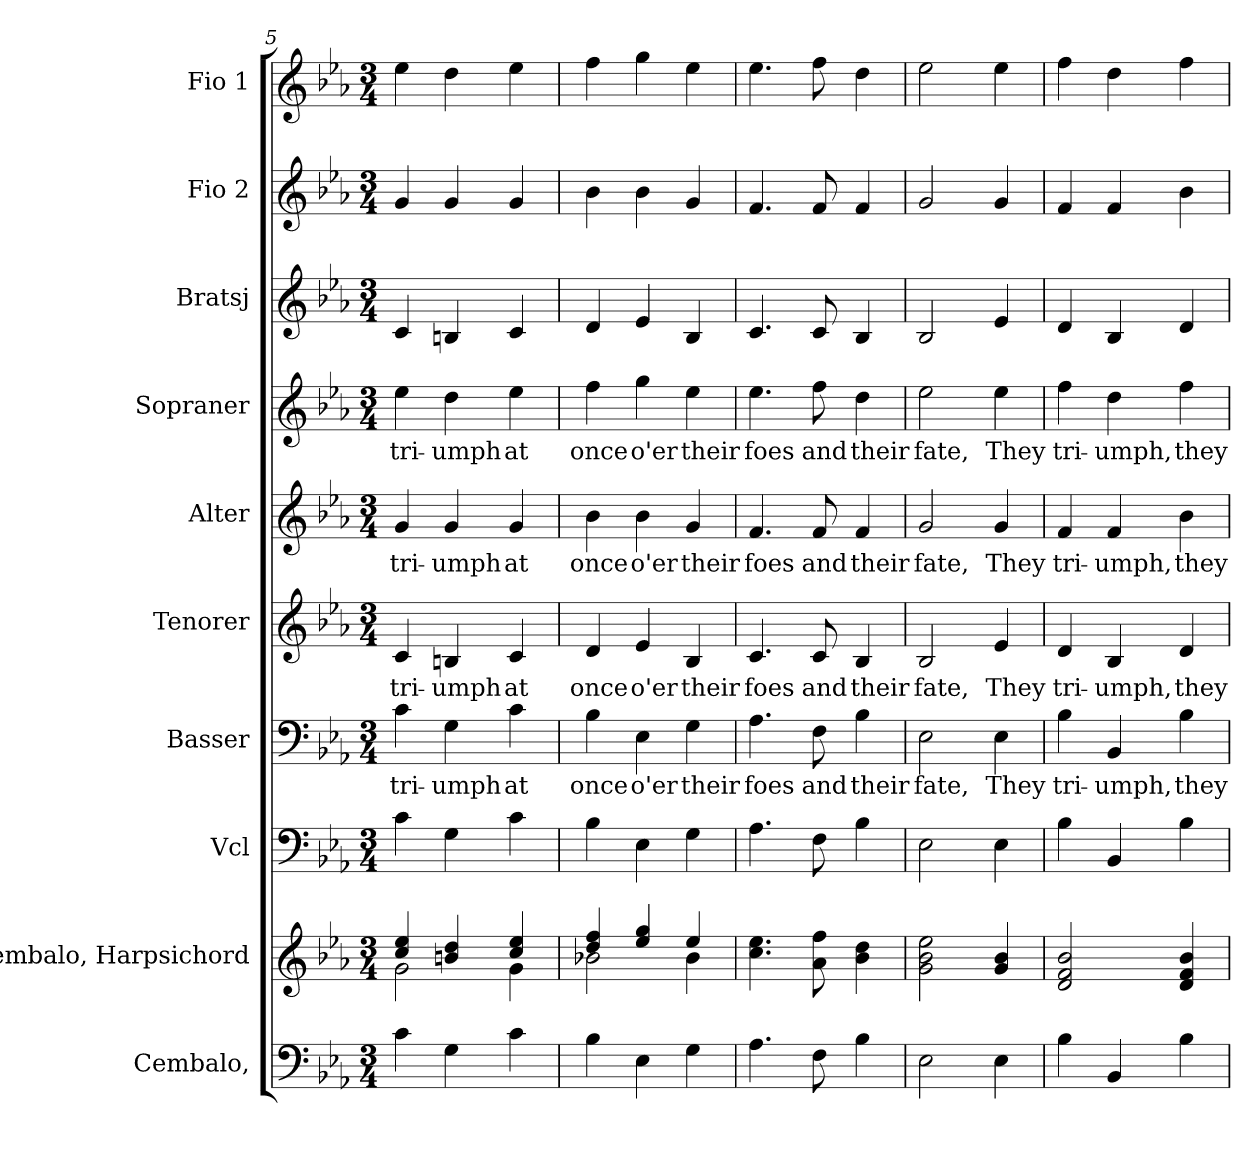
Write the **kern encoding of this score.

**kern	**kern	**kern	**kern	**text	**kern	**text	**kern	**text	**kern	**text	**kern	**kern	**kern
*part10	*part9	*part8	*part7	*part7	*part6	*part6	*part5	*part5	*part4	*part4	*part3	*part2	*part1
*staff10	*staff9	*staff8	*staff7	*staff7	*staff6	*staff6	*staff5	*staff5	*staff4	*staff4	*staff3	*staff2	*staff1
*I"Cembalo,	*I"Cembalo, Harpsichord	*I"Vcl	*I"Basser	*	*I"Tenorer	*	*I"Alter	*	*I"Sopraner	*	*I"Bratsj	*I"Fio 2	*I"Fio 1
*	*I'Hpschd	*I'Vc	*	*	*	*	*	*	*	*	*	*	*
*clefF4	*clefG2	*clefF4	*clefF4	*	*clefG2	*	*clefG2	*	*clefG2	*	*clefG2	*clefG2	*clefG2
*k[b-e-a-]	*k[b-e-a-]	*k[b-e-a-]	*k[b-e-a-]	*	*k[b-e-a-]	*	*k[b-e-a-]	*	*k[b-e-a-]	*	*k[b-e-a-]	*k[b-e-a-]	*k[b-e-a-]
*M3/4	*M3/4	*M3/4	*M3/4	*	*M3/4	*	*M3/4	*	*M3/4	*	*M3/4	*M3/4	*M3/4
=5	=5	=5	=5	=5	=5	=5	=5	=5	=5	=5	=5	=5	=5
*	*^	*	*	*	*	*	*	*	*	*	*	*	*
!	!	!	!	!	!LO:LY:b	!	!LO:LY:b	!	!LO:LY:b	!	!LO:LY:b	!	!	!
4c\	4cc/ 4ee-/	2g\	4c\	4c\	tri-	4c/	tri-	4g/	tri-	4ee-\	tri-	4c/	4g/	4ee-\
!	!	!	!	!	!LO:LY:b	!	!LO:LY:b	!	!LO:LY:b	!	!LO:LY:b	!	!	!
4G\	4bn/ 4dd/	.	4G\	4G\	-umph	4Bn/	-umph	4g/	-umph	4dd\	-umph	4Bn/	4g/	4dd\
!	!	!	!	!	!LO:LY:b	!	!LO:LY:b	!	!LO:LY:b	!	!LO:LY:b	!	!	!
4c\	4cc/ 4ee-/	4g\	4c\	4c\	at	4c/	at	4g/	at	4ee-\	at	4c/	4g/	4ee-\
!!LO:PB:g=z
=6	=6	=6	=6	=6	=6	=6	=6	=6	=6	=6	=6	=6	=6	=6
!	!	!	!	!	!LO:LY:b	!	!LO:LY:b	!	!LO:LY:b	!	!LO:LY:b	!	!	!
4B-\	4dd/ 4ff/	2b-X\	4B-\	4B-\	once	4d/	once	4b-\	once	4ff\	once	4d/	4b-\	4ff\
!	!	!	!	!	!LO:LY:b	!	!LO:LY:b	!	!LO:LY:b	!	!LO:LY:b	!	!	!
4E-\	4ee-/ 4gg/	.	4E-\	4E-\	o'er	4e-/	o'er	4b-\	o'er	4gg\	o'er	4e-/	4b-\	4gg\
!	!	!	!	!	!LO:LY:b	!	!LO:LY:b	!	!LO:LY:b	!	!LO:LY:b	!	!	!
4G\	4ee-/	4b-\	4G\	4G\	their	4B-/	their	4g/	their	4ee-\	their	4B-/	4g/	4ee-\
=7	=7	=7	=7	=7	=7	=7	=7	=7	=7	=7	=7	=7	=7	=7
!	!	!	!	!	!LO:LY:b	!	!LO:LY:b	!	!LO:LY:b	!	!LO:LY:b	!	!	!
*	*v	*v	*	*	*	*	*	*	*	*	*	*	*	*
4.A-\	4.cc\ 4.ee-\	4.A-\	4.A-\	foes	4.c/	foes	4.f/	foes	4.ee-\	foes	4.c/	4.f/	4.ee-\
!	!	!	!	!LO:LY:b	!	!LO:LY:b	!	!LO:LY:b	!	!LO:LY:b	!	!	!
8F\	8a-\ 8ff\	8F\	8F\	and	8c/	and	8f/	and	8ff\	and	8c/	8f/	8ff\
!	!	!	!	!LO:LY:b	!	!LO:LY:b	!	!LO:LY:b	!	!LO:LY:b	!	!	!
4B-\	4b-\ 4dd\	4B-\	4B-\	their	4B-/	their	4f/	their	4dd\	their	4B-/	4f/	4dd\
=8	=8	=8	=8	=8	=8	=8	=8	=8	=8	=8	=8	=8	=8
!	!	!	!	!LO:LY:b	!	!LO:LY:b	!	!LO:LY:b	!	!LO:LY:b	!	!	!
2E-\	2g\ 2b-\ 2ee-\	2E-\	2E-\	fate,	2B-/	fate,	2g/	fate,	2ee-\	fate,	2B-/	2g/	2ee-\
!	!	!	!	!LO:LY:b	!	!LO:LY:b	!	!LO:LY:b	!	!LO:LY:b	!	!	!
4E-\	4g/ 4b-/	4E-\	4E-\	They	4e-/	They	4g/	They	4ee-\	They	4e-/	4g/	4ee-\
=9	=9	=9	=9	=9	=9	=9	=9	=9	=9	=9	=9	=9	=9
!	!	!	!	!LO:LY:b	!	!LO:LY:b	!	!LO:LY:b	!	!LO:LY:b	!	!	!
4B-\	2d/ 2f/ 2b-/	4B-\	4B-\	tri-	4d/	tri-	4f/	tri-	4ff\	tri-	4d/	4f/	4ff\
!	!	!	!	!LO:LY:b	!	!LO:LY:b	!	!LO:LY:b	!	!LO:LY:b	!	!	!
4BB-/	.	4BB-/	4BB-/	-umph,	4B-/	-umph,	4f/	-umph,	4dd\	-umph,	4B-/	4f/	4dd\
!	!	!	!	!LO:LY:b	!	!LO:LY:b	!	!LO:LY:b	!	!LO:LY:b	!	!	!
4B-\	4d/ 4f/ 4b-/	4B-\	4B-\	they	4d/	they	4b-\	they	4ff\	they	4d/	4b-\	4ff\
=	=	=	=	=	=	=	=	=	=	=	=	=	=
*-	*-	*-	*-	*-	*-	*-	*-	*-	*-	*-	*-	*-	*-
